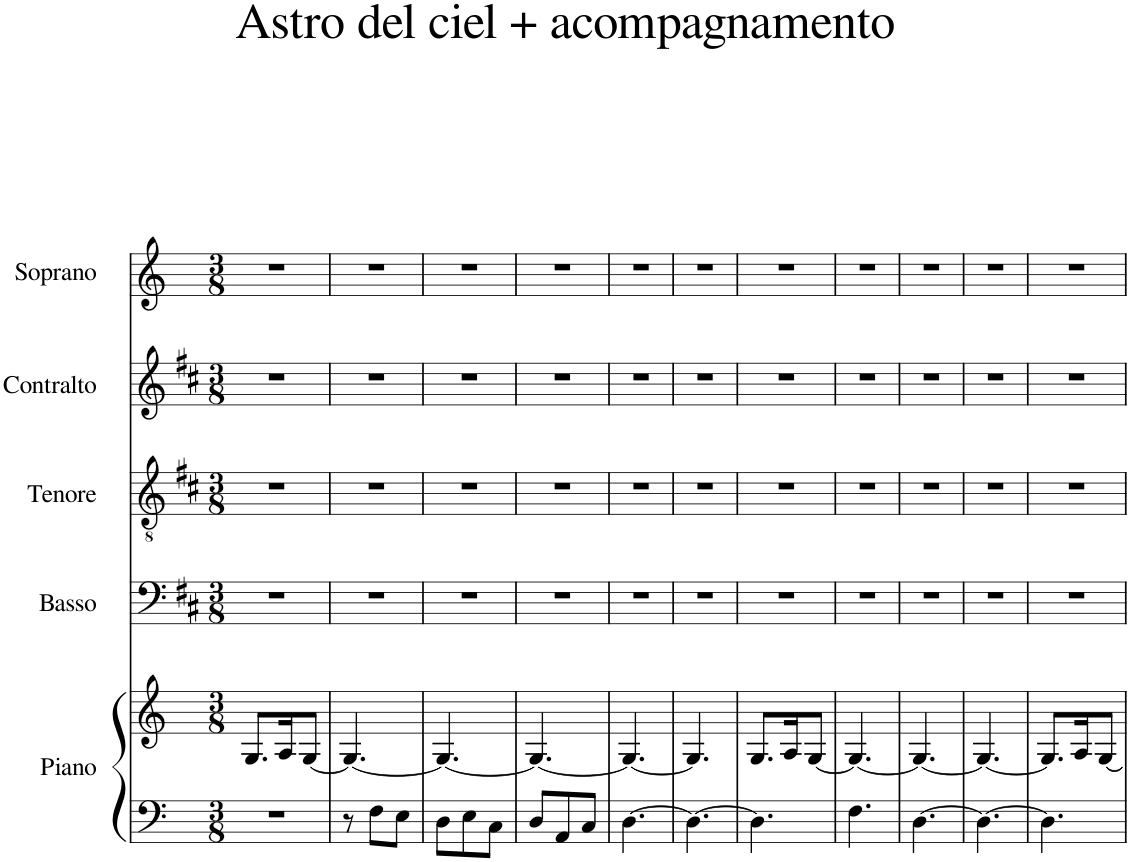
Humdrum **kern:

**kern	**kern	**kern	**kern	**kern	**kern
*part5	*part5	*part4	*part3	*part2	*part1
*staff6	*staff5	*staff4	*staff3	*staff2	*staff1
*I"Piano	*	*I"Basso	*I"Tenore	*I"Contralto	*I"Soprano
*	*	*I'B.	*I'T.	*	*I'S.
*clefF4	*clefG2	*clefF4	*clefGv2	*clefG2	*clefG2
*k[]	*k[]	*k[f#c#]	*k[f#c#]	*k[f#c#]	*k[]
*M3/8	*M3/8	*M3/8	*M3/8	*M3/8	*M3/8
=1	=1	=1	=1	=1	=1
4.r	8.G/L	4.r	4.r	4.r	4.r
.	16A/K	.	.	.	.
.	[8G/J	.	.	.	.
=2	=2	=2	=2	=2	=2
8r	4.G/_	4.r	4.r	4.r	4.r
8F\L	.	.	.	.	.
8E\J	.	.	.	.	.
=3	=3	=3	=3	=3	=3
8D\L	4.G/_	4.r	4.r	4.r	4.r
8E\	.	.	.	.	.
8C\J	.	.	.	.	.
=4	=4	=4	=4	=4	=4
8D/L	4.G/_	4.r	4.r	4.r	4.r
8AA/	.	.	.	.	.
8C/J	.	.	.	.	.
=5	=5	=5	=5	=5	=5
[4.D\	4.G/_	4.r	4.r	4.r	4.r
=6	=6	=6	=6	=6	=6
4.D\_	4.G/]	4.r	4.r	4.r	4.r
=7	=7	=7	=7	=7	=7
4.D\]	8.G/L	4.r	4.r	4.r	4.r
.	16A/K	.	.	.	.
.	[8G/J	.	.	.	.
=8	=8	=8	=8	=8	=8
4.F\	4.G/_	4.r	4.r	4.r	4.r
=9	=9	=9	=9	=9	=9
[4.D\	4.G/_	4.r	4.r	4.r	4.r
=10	=10	=10	=10	=10	=10
4.D\_	4.G/_	4.r	4.r	4.r	4.r
=11	=11	=11	=11	=11	=11
4.D\]	8.G/L]	4.r	4.r	4.r	4.r
.	16A/K	.	.	.	.
.	[8G/J	.	.	.	.
=	=	=	=	=	=
*-	*-	*-	*-	*-	*-
